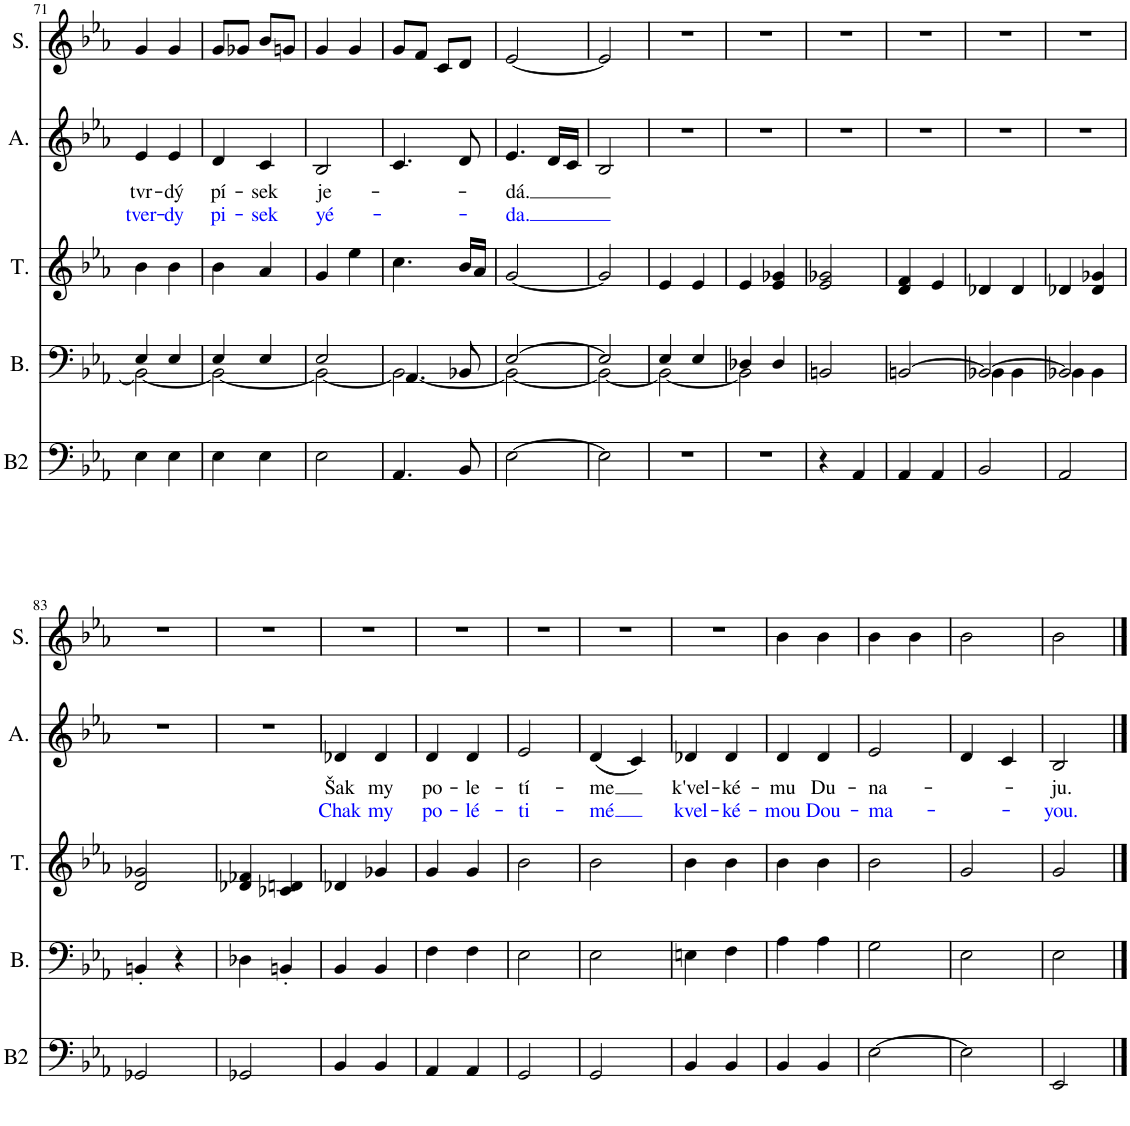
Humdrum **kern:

**kern	**kern	**kern	**kern	**text	**text	**kern
*part5	*part4	*part3	*part2	*part2	*part2	*part1
*staff5	*staff4	*staff3	*staff2	*staff2	*staff2	*staff1
*I"Basse 2	*I"Basse	*I"Ténor	*I"Alto	*	*	*I"Soprano
*I'B2	*I'B.	*I'T.	*I'A.	*	*	*I'S.
!!LO:PB:g=z
*clefF4	*clefF4	*clefG2	*clefG2	*	*	*clefG2
*k[b-e-a-]	*k[b-e-a-]	*k[b-e-a-]	*k[b-e-a-]	*	*	*k[b-e-a-]
*M2/4	*M2/4	*M2/4	*M2/4	*	*	*M2/4
=71	=71	=71	=71	=71	=71	=71
*	*^	*	*	*	*	*
!	!	!	!	!	!LO:LY:b	!LO:LY:b:color=#0000FF	!
4E-\	4E-/	2BB\_	4b-\	4e-/	tvr-	tver-	4g/
!	!	!	!	!	!LO:LY:b	!LO:LY:b:color=#0000FF	!
4E-\	4E-/	.	4b-\	4e-/	-dý	-dy	4g/
=72	=72	=72	=72	=72	=72	=72	=72
!	!	!	!	!	!LO:LY:b	!LO:LY:b:color=#0000FF	!
4E-\	4E-/	2BB\_	4b-\	4d/	pí-	pi-	8g/L
.	.	.	.	.	.	.	8g-X/J
!	!	!	!	!	!LO:LY:b	!LO:LY:b:color=#0000FF	!
4E-\	4E-/	.	4a-/	4c/	-sek	-sek	8b-/L
.	.	.	.	.	.	.	8gn/J
=73	=73	=73	=73	=73	=73	=73	=73
!	!	!	!	!	!LO:LY:b	!LO:LY:b:color=#0000FF	!
2E-\	2E-/	2BB\_	4g/	2B-/	je-	yé-	4g/
.	.	.	4ee-\	.	.	.	4g/
=74	=74	=74	=74	=74	=74	=74	=74
4.AA-/	4.AA-/	2BB\_	4.cc\	4.c/	.	.	8g/L
.	.	.	.	.	.	.	8f/J
.	.	.	.	.	.	.	8c/L
8BB-/	8BB-X/	.	16b-/LL	8d/	.	.	8d/J
.	.	.	16a-/JJ	.	.	.	.
=75	=75	=75	=75	=75	=75	=75	=75
!	!	!	!	!	!LO:LY:b	!LO:LY:b:color=#0000FF	!
[2E-\	[2E-/	2BB\_	[2g/	4.e-/	-dá.	-da.	[2e-/
.	.	.	.	16d/LL	.	.	.
.	.	.	.	16c/JJ	.	.	.
=76	=76	=76	=76	=76	=76	=76	=76
2E-\]	2E-/]	2BB\_	2g/]	2B-/	.	.	2e-/]
=77	=77	=77	=77	=77	=77	=77	=77
2r	4E-/	2BB\_	4e-/	2r	.	.	2r
.	4E-/	.	4e-/	.	.	.	.
=78	=78	=78	=78	=78	=78	=78	=78
2r	4D-X/	2BB\]	4e-/	2r	.	.	2r
.	4D-/	.	4e-/ 4g-X/	.	.	.	.
*	*v	*v	*	*	*	*	*
=79	=79	=79	=79	=79	=79	=79
4r	2BBn/	2e-/ 2g-X/	2r	.	.	2r
4AA-/	.	.	.	.	.	.
=80	=80	=80	=80	=80	=80	=80
4AA-/	[2BBn/	4d/ 4f/	2r	.	.	2r
4AA-/	.	4e-/	.	.	.	.
=81	=81	=81	=81	=81	=81	=81
*	*^	*	*	*	*	*
2BB-/	2BB/_	4BB-X\	4d-X/	2r	.	.	2r
.	.	4BB-\	4d-/	.	.	.	.
=82	=82	=82	=82	=82	=82	=82	=82
2AA-/	2BB/]	4BB-X\	4d-X/	2r	.	.	2r
.	.	4BB-\	4d-/ 4g-X/	.	.	.	.
*	*v	*v	*	*	*	*	*
!!LO:LB:g=z
=83	=83	=83	=83	=83	=83	=83
2GG-X/	4BBn'/	2d/ 2g-X/	2r	.	.	2r
.	4r	.	.	.	.	.
=84	=84	=84	=84	=84	=84	=84
2GG-X/	4D-X\	4d-X/ 4f-X/	2r	.	.	2r
.	4BBn'/	4c-X/ 4dn/	.	.	.	.
=85	=85	=85	=85	=85	=85	=85
!	!	!	!	!LO:LY:b	!LO:LY:b:color=#0000FF	!
4BB-/	4BB-/	4d-X/	4d-X/	Šak	Chak	2r
!	!	!	!	!LO:LY:b	!LO:LY:b:color=#0000FF	!
4BB-/	4BB-/	4g-X/	4d-/	my	my	.
=86	=86	=86	=86	=86	=86	=86
!	!	!	!	!LO:LY:b	!LO:LY:b:color=#0000FF	!
4AA-/	4F\	4g/	4d/	po-	po-	2r
!	!	!	!	!LO:LY:b	!LO:LY:b:color=#0000FF	!
4AA-/	4F\	4g/	4d/	-le-	-lé-	.
=87	=87	=87	=87	=87	=87	=87
!	!	!	!	!LO:LY:b	!LO:LY:b:color=#0000FF	!
2GG/	2E-\	2b-\	2e-/	-tí-	-ti-	2r
=88	=88	=88	=88	=88	=88	=88
!	!	!	!	!LO:LY:b	!LO:LY:b:color=#0000FF	!
2GG/	2E-\	2b-\	(4d/	-me	-mé	2r
.	.	.	4c/)	.	.	.
=89	=89	=89	=89	=89	=89	=89
!	!	!	!	!LO:LY:b	!LO:LY:b:color=#0000FF	!
4BB-/	4En\	4b-\	4d-X/	k'vel-	kvel-	2r
!	!	!	!	!LO:LY:b	!LO:LY:b:color=#0000FF	!
4BB-/	4F\	4b-\	4d-/	-ké-	-ké-	.
=90	=90	=90	=90	=90	=90	=90
!	!	!	!	!LO:LY:b	!LO:LY:b:color=#0000FF	!
4BB-/	4A-\	4b-\	4d/	-mu	-mou	4b-\
!	!	!	!	!LO:LY:b	!LO:LY:b:color=#0000FF	!
4BB-/	4A-\	4b-\	4d/	Du-	Dou-	4b-\
=91	=91	=91	=91	=91	=91	=91
!	!	!	!	!LO:LY:b	!LO:LY:b:color=#0000FF	!
[2E-\	2G\	2b-\	2e-/	-na-	-ma-	4b-\
.	.	.	.	.	.	4b-\
=92	=92	=92	=92	=92	=92	=92
2E-\]	2E-\	2g/	4d/	.	.	2b-\
.	.	.	4c/	.	.	.
=93	=93	=93	=93	=93	=93	=93
!	!	!	!	!LO:LY:b	!LO:LY:b:color=#0000FF	!
2EE-/	2E-\	2g/	2B-/	-ju.	-you.	2b-\
==	==	==	==	==	==	==
*-	*-	*-	*-	*-	*-	*-
